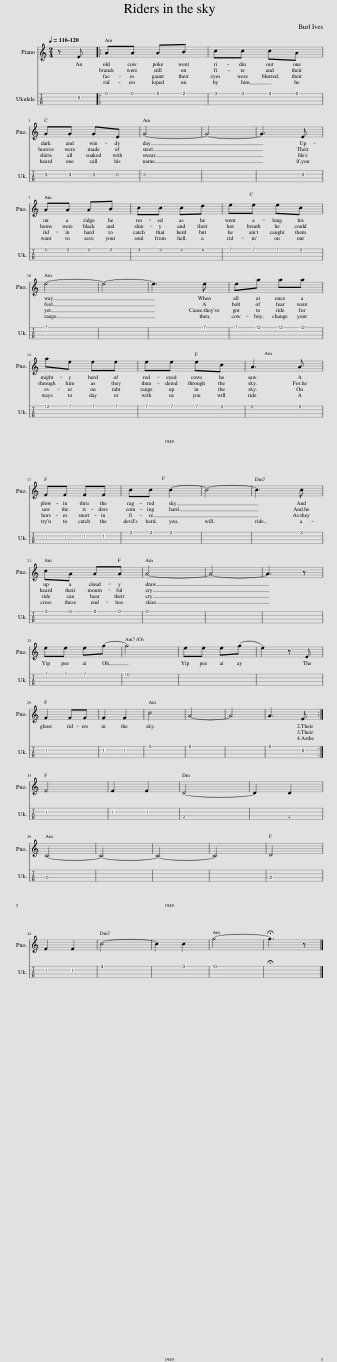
X:1
%%score 1 2
L:1/8
Q:1/4=116
M:2/4
I:linebreak $
K:C
V:1 treble
V:2 tab stafflines=4 strings="G4,C4,E4,A4 nostems"
V:1
 z E |: AA AB | cc cA |$ GG GE | G4- | %5
 G4- | G3 E |$ AA AB | cc cd | ee ec |$ %10
 e4- | e4- | e3 e | ea aa |$ ae ee | %15
 ee ec | A3 A |$ FF FF | cc c2- | c4- | %20
 c3 c |$ cA AA | A4- | A4- | A3 z |$ %25
 ee eg- | g4 | ee e(g | e2) z E |$ F2 FF | %30
 F2 F2 | c4 | A4- | A4 | A3 E :|$ %35
 F4 | F2 F2 | D4- | D2 D2 |$ C4- | %40
 C4- | C4- | C4 | D4 |$ F2 F2 | %45
 c4- | c2 c2 | g4- | !fermata!g3 z |] %49
V:2
 x !2!E |: !1!A !1!A !1!A !1!B | !1!c !1!c !1!c !1!A |$ !2!G !2!G !2!G !2!E | !2!G4- | %5
 !2!G4- | !2!G3 !2!E |$ !1!A !1!A !1!A !1!B | !1!c !1!c !1!c !1!d | !1!e !1!e !1!e !1!c |$ %10
 !1!e4- | !1!e4- | !1!e3 !1!e | !1!e !1!a !1!a !1!a |$ !1!a !1!e !1!e !1!e | %15
 !1!e !1!e !1!e !1!c | !1!A3 !1!A |$ !2!F !2!F !2!F !2!F | !1!c !1!c !1!c2- | !1!c4- | %20
 !1!c3 !1!c |$ !1!c !1!A !1!A !1!A | !1!A4- | !1!A4- | !1!A3 x |$ %25
 !1!e !1!e !1!e2 | !1!g4- | !1!g4- | !1!g4 |$ !2!F4 | %30
 !2!F2 !2!F2 | !1!c4 | !1!A4- | !1!A4 | !1!A3 !2!E :|$ %35
 !2!F4 | !2!F2 !2!F2 | !3!D4- | !3!D2 !3!D2 |$ !3!C4- | %40
 !3!C4- | !3!C4- | !3!C4 | !3!D4 |$ !2!F2 !2!F2 | %45
 !1!c4- | !1!c2 !1!c2 | !1!g4- | !fermata!!1!g3 x |] %49
